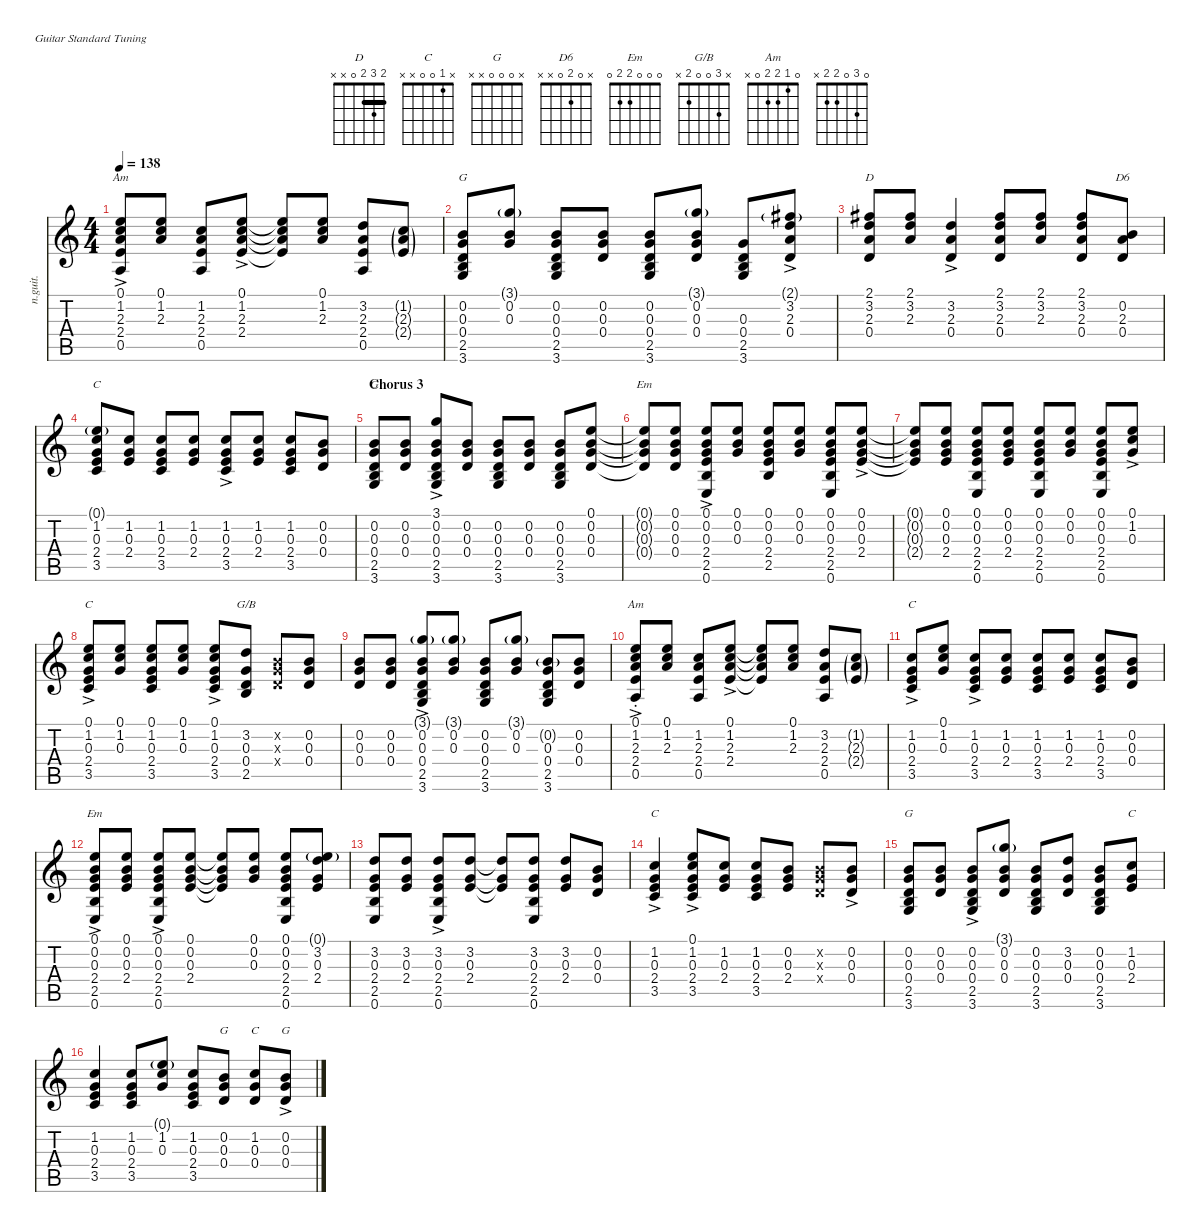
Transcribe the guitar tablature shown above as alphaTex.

\defaultSystemsLayout 4
\hideDynamics
\bracketExtendMode nobrackets
\otherSystemsTrackNameOrientation horizontal
\track ("Rythm Guitar 1 (Glenn Frey)" "n.guit.") {instrument acousticguitarnylon}
\staff {score tabs}
\tuning (E4 B3 G3 D3 A2 E2)
\chord ("D" 2 3 2 0 x x) {barre 2}
\chord ("C" x 1 0 2 3 x)
\chord ("G" x 0 0 0 2 3)
\chord ("D6" x 0 2 0 x x)
\chord ("C" 0 1 0 2 3 x)
\chord ("Em" 0 0 0 2 2 0)
\chord ("G/B" x 3 0 0 2 x)
\chord ("Am" 0 1 2 2 0 x)
\chord ("" 0 3 0 2 2 x)
\chord ("c" x 1 0 2 3 x)
\chord ("C" x 1 0 2 x x)
\chord ("G" x 0 0 0 x x)
\chord ("C" x 1 0 0 x x)
\ts (4 4)
\tempo 138
\clef g2
\ks c
(0.1 1.2 2.3 2.4 0.5{ac}).8{ch "Am" dy ff} (0.1 1.2 2.3).8{dy f} (1.2 2.3 2.4 0.5).8 (0.1{ac} 1.2 2.3 2.4).8{dy ff} (0.1{t} 1.2{t} 2.3{t} 2.4{t}).8{dy f} (0.1 1.2 2.3).8 (3.2 2.3 2.4 0.5).8 (1.2{g} 2.3{g} 2.4{g}).8{dy mf} |
(0.2 0.3 0.4 2.5 3.6).8{ch "G" dy f} (3.1{g} 0.2 0.3).8 (0.2 0.3 0.4 2.5 3.6).8 (0.2 0.3 0.4).8 (0.2 0.3 0.4 2.5 3.6).8 (3.1{g} 0.2 0.3 0.4).8 (0.3 0.4 2.5 3.6).8 (2.1{g acc #} 3.2 2.3 0.4{ac}).8{dy ff} |
(2.1{acc #} 3.2 2.3 0.4).8{ch "D" dy f} (2.1{acc #} 3.2 2.3).8 (3.2 2.3 0.4{ac}).4{dy ff} (2.1{acc #} 3.2 2.3 0.4).8{dy f} (2.1{acc #} 3.2 2.3).8 (2.1{acc #} 3.2 2.3 0.4).8 (0.2 2.3 0.4).8{ch "D6"} |
(0.1{g} 1.2 0.3 2.4 3.5).8{ch "C"} (1.2 0.3 2.4).8 (1.2 0.3 2.4 3.5).8 (1.2 0.3 2.4).8 (1.2 0.3{ac} 2.4 3.5).8{dy ff} (1.2 0.3 2.4).8{dy f} (1.2 0.3 2.4 3.5).8 (0.2 0.3 0.4).8 |
\section ("" "Chorus 3")
(0.2 0.3 0.4 2.5 3.6).8{ch "G"} (0.2 0.3 0.4).8 (3.1{ac} 0.2 0.3 0.4 2.5 3.6).8{dy ff} (0.2 0.3 0.4).8{dy f} (0.2 0.3 0.4 2.5 3.6).8 (0.2 0.3 0.4).8 (0.2 0.3 0.4 2.5 3.6).8 (0.1 0.2 0.3 0.4).8 |
(0.1{t} 0.2{t} 0.3{t} 0.4{t}).8{ch "Em"} (0.1 0.2 0.3 0.4).8 (0.1 0.2 0.3{ac} 2.4 2.5 0.6).8{dy ff} (0.1 0.2 0.3).8{dy f} (0.1 0.2 0.3 2.4 2.5).8 (0.1 0.2 0.3).8 (0.1 0.2 0.3 2.4 2.5 0.6).8 (0.1 0.2{ac} 0.3 2.4).8{dy ff} |
(0.1{t} 0.2{t} 0.3{t} 2.4{t}).8{dy f} (0.1 0.2 0.3 2.4).8 (0.1 0.2 0.3 2.4 2.5 0.6).8 (0.1 0.2 0.3 2.4).8 (0.1 0.2 0.3 2.4 2.5 0.6).8 (0.1 0.2 0.3).8 (0.1 0.2 0.3 2.4 2.5 0.6).8 (0.1 1.2{ac} 0.3).8{dy ff} |
(0.1{ac} 1.2 0.3 2.4 3.5).8{ch "C"} (0.1 1.2 0.3).8{dy f} (0.1 1.2 0.3 2.4 3.5).8 (0.1 1.2 0.3).8 (0.1{ac} 1.2 0.3 2.4 3.5).8{dy ff} (3.2 0.3 0.4 2.5).8{ch "G/B" dy f} (0.2{x} 0.3{x} 0.4{x}).8 (0.2 0.3 0.4).8 |
(0.2 0.3 0.4).8 (0.2 0.3 0.4).8 (3.1{g} 0.2 0.3 0.4 2.5{ac} 3.6).8{dy ff} (3.1{g} 0.2 0.3).8{dy f} (0.2 0.3 0.4 2.5 3.6).8 (3.1{g} 0.2 0.3).8 (0.2{g} 0.3 0.4 2.5 3.6).8 (0.2 0.3 0.4).8 |
(0.1{st} 1.2{st} 2.3{st} 2.4{st} 0.5{ac st}).8{ch "Am" dy ff} (0.1 1.2 2.3).8{dy f} (1.2 2.3 2.4 0.5).8 (0.1{ac} 1.2 2.3 2.4).8{dy ff} (0.1{t} 1.2{t} 2.3{t} 2.4{t}).8{dy f} (0.1 1.2 2.3).8 (3.2 2.3 2.4 0.5).8 (1.2{g} 2.3{g} 2.4{g}).8{dy mf} |
(1.2{ac} 0.3 2.4 3.5).8{ch "C" dy ff} (0.1 1.2 0.3).8{dy f} (1.2{ac} 0.3 2.4 3.5).8{dy ff} (1.2 0.3 2.4).8{dy f} (1.2 0.3 2.4 3.5).8 (1.2 0.3 2.4).8 (1.2 0.3 2.4 3.5).8 (0.2 0.3 0.4).8 |
(0.1 0.2 0.3 2.4 2.5 0.6{ac}).8{ch "Em" dy ff} (0.1 0.2 0.3 2.4).8{dy f} (0.1 0.2 0.3 2.4 2.5 0.6{ac}).8{dy ff} (0.1 0.2 0.3 2.4).8{dy f} (0.1{t} 0.2{t} 0.3{t} 2.4{t}).8 (0.1 0.2 0.3).8 (0.1 0.2 0.3 2.4 2.5 0.6).8 (0.1{g} 3.2 0.3 2.4).8{ch ""} |
(3.2 0.3 2.4 2.5 0.6).8 (3.2 0.3 2.4).8 (3.2{ac} 0.3 2.4 2.5 0.6).8{dy ff} (3.2 0.3 2.4).8{dy f} (3.2{t} 0.3{t} 2.4{t}).8 (3.2 0.3 2.4 2.5 0.6).8 (3.2 0.3 2.4).8 (0.2 0.3 0.4).8 |
(1.2 0.3 2.4 3.5{ac}).4{ch "c" dy ff} (0.1 1.2 0.3 2.4 3.5{ac}).8{dy f} (1.2 0.3 2.4).8 (1.2 0.3 2.4 3.5).8 (0.2 0.3 2.4).8 (0.2{x} 0.3{x} 0.4{x}).8 (0.2 0.3 0.4{ac}).8{dy ff} |
(0.2 0.3 0.4 2.5 3.6).8{ch "G" dy f} (0.2 0.3 0.4).8 (0.2{ac} 0.3 0.4 2.5 3.6).8{dy ff} (3.1{g} 0.2 0.3 0.4).8{dy f} (0.2 0.3 0.4 2.5 3.6).8 (3.2 0.3 0.4).8 (0.2 0.3 0.4 2.5 3.6).8 (1.2 0.3 2.4).8{ch "C"} |
(1.2 0.3 2.4 3.5).4 (1.2 0.3 2.4 3.5).8 (0.1{g} 1.2 0.3).8 (1.2 0.3 2.4 3.5).8 (0.2 0.3 0.4).8{ch "G"} (1.2 0.3 0.4).8{ch "C"} (0.2{ac} 0.3 0.4).8{ch "G" dy ff}
